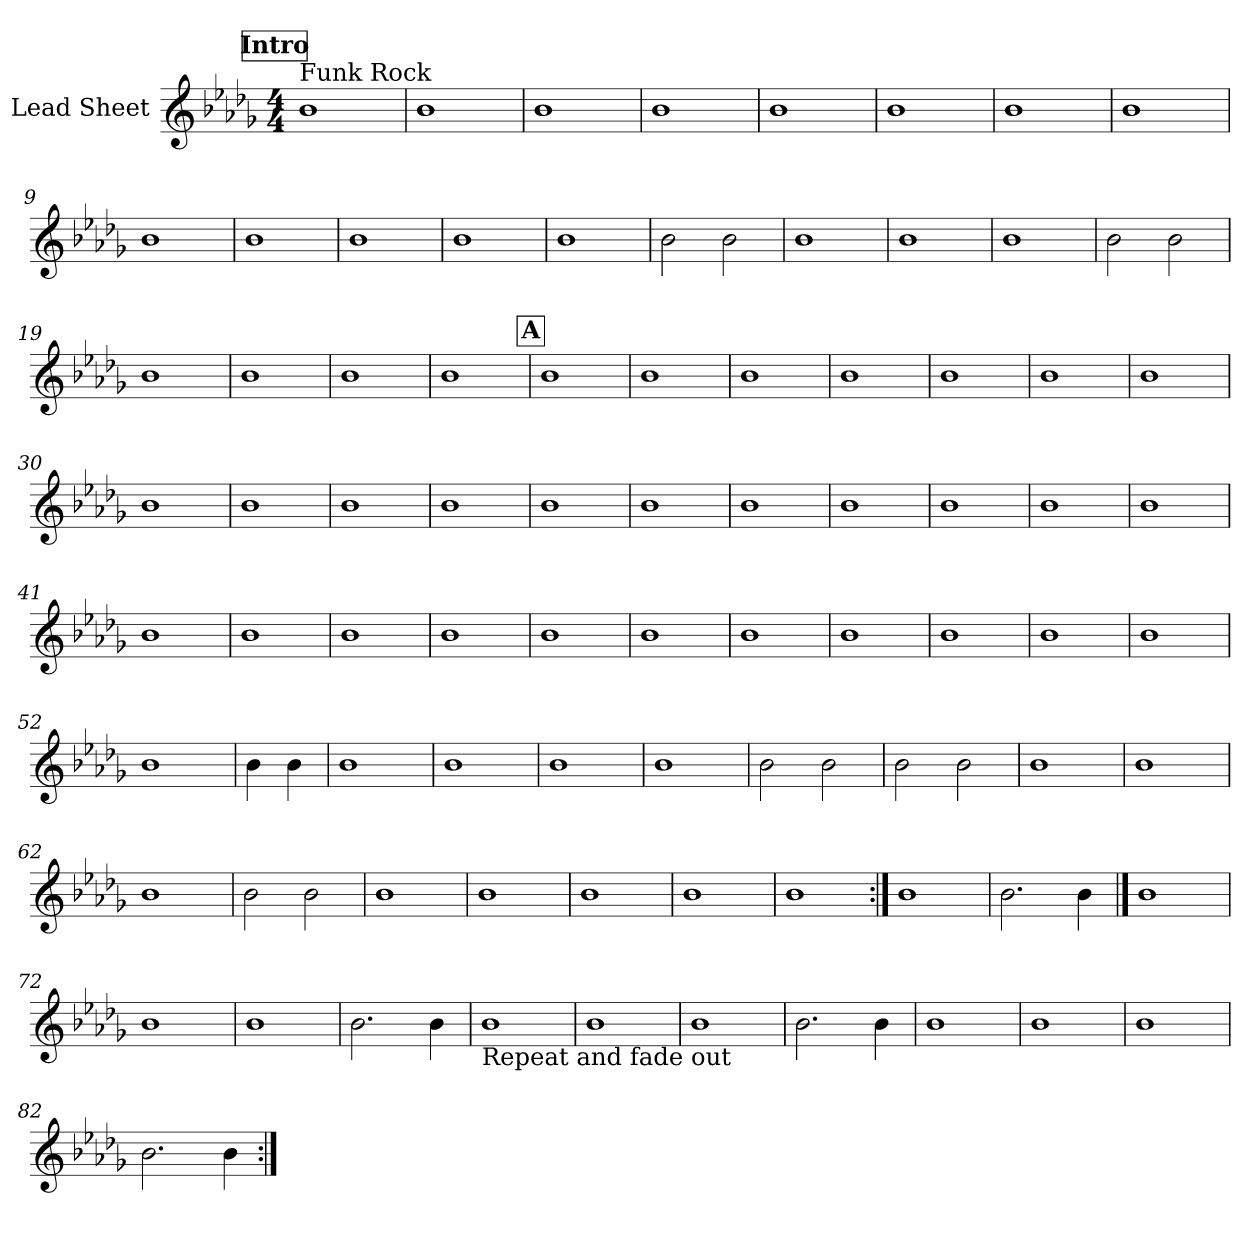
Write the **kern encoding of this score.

**kern
*part1
*staff1
*I"Lead Sheet
*clefG2
*k[b-e-a-d-g-]
*b-:
*M4/4
*MM140
!!LO:REH:place=s1:a:fs=14:t=Intro
=1
!LO:TX:a:t=Funk Rock
1b-
=2
1b-
=3
1b-
=4
1b-
=5
1b-
=6
1b-
=7
1b-
=8
1b-
!!LO:LB:g=z
=9
1b-
=10
1b-
=11
1b-
=12
1b-
=13
1b-
=14
2b-\
2b-\
=15
1b-
=16
1b-
!!LO:LB:g=z
=17
1b-
=18
2b-\
2b-\
=19
1b-
=20
1b-
=21
1b-
=22
1b-
!!LO:LB:g=z
!!LO:REH:place=s1:a:fs=14:t=A
=23
1b-
=24
1b-
=25
1b-
=26
1b-
=27
1b-
=28
1b-
=29
1b-
=30
1b-
!!LO:LB:g=z
=31
1b-
=32
1b-
=33
1b-
=34
1b-
=35
1b-
=36
1b-
=37
1b-
=38
1b-
!!LO:LB:g=z
=39
1b-
=40
1b-
=41
1b-
=42
1b-
=43
1b-
=44
1b-
=45
1b-
=46
1b-
!!LO:LB:g=z
=47
1b-
=48
1b-
=49
1b-
=50
1b-
=51
1b-
=52
1b-
=53
4b-\
4b-\
=54
1b-
!!LO:LB:g=z
=55
1b-
=56
1b-
=57
1b-
=58
2b-\
2b-\
=59
2b-\
2b-\
=60
1b-
!!LO:LB:g=z
=61
1b-
=62
1b-
=63
2b-\
2b-\
=64
1b-
=65
1b-
=66
1b-
=67
1b-
=68
1b-
!!LO:LB:g=z
=69:|!
1b-
=70
2.b-\
4b-\
==71
1b-
=72
1b-
=73
1b-
=74
2.b-\
4b-\
!!LO:PB:g=z
=75
!LO:TX:b:t=Repeat and fade out
1b-
=76
1b-
=77
1b-
=78
2.b-\
4b-\
=79
1b-
=80
1b-
=81
1b-
=82
2.b-\
4b-\
=:|!
*-
